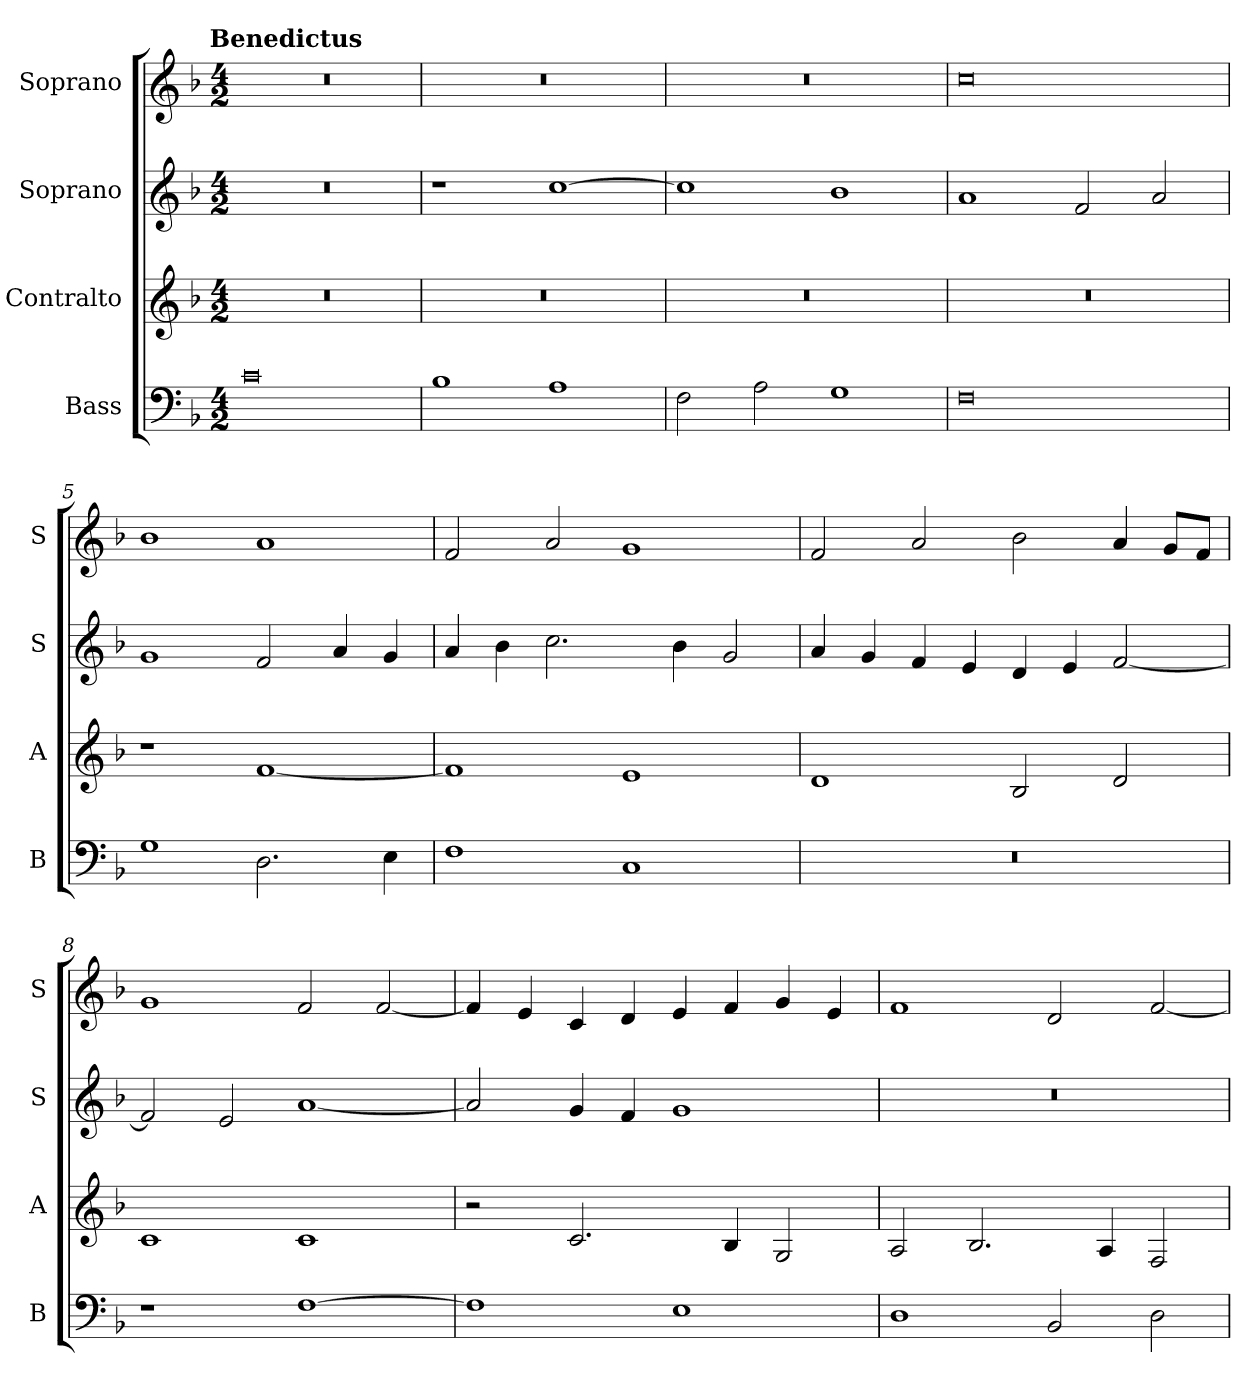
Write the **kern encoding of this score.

**kern	**kern	**kern	**kern
*part4	*part3	*part2	*part1
*staff4	*staff3	*staff2	*staff1
*I"Bass	*I"Contralto	*I"Soprano	*I"Soprano
*I'B	*I'A	*I'S	*I'S
*clefF4	*clefG2	*clefG2	*clefG2
*k[b-]	*k[b-]	*k[b-]	*k[b-]
*F:ion	*F:ion	*F:ion	*F:ion
!!LO:TX:omd:t=Benedictus
*M4/2	*M4/2	*M4/2	*M4/2
=1	=1	=1	=1
0c	0r	0r	0r
=2	=2	=2	=2
1B-	0r	1r	0r
1A	.	[1cc	.
=3	=3	=3	=3
2F	0r	1cc]	0r
2A	.	.	.
1G	.	1b-	.
=4	=4	=4	=4
0F	0r	1a	0cc
.	.	2f	.
.	.	2a	.
=5	=5	=5	=5
1G	1r	1g	1b-
2.D	[1f	2f	1a
.	.	4a	.
4E	.	4g	.
=6	=6	=6	=6
1F	1f]	4a	2f
.	.	4b-	.
.	.	2.cc	2a
1C	1e	.	1g
.	.	4b-	.
.	.	2g	.
=7	=7	=7	=7
0r	1d	4a	2f
.	.	4g	.
.	.	4f	2a
.	.	4e	.
.	2B-	4d	2b-
.	.	4e	.
.	2d	[2f	4a
.	.	.	8g/L
.	.	.	8f/J
=8	=8	=8	=8
1r	1c	2f]	1g
.	.	2e	.
[1F	1c	[1a	2f
.	.	.	[2f
=9	=9	=9	=9
1F]	2r	2a]	4f]
.	.	.	4e
.	2.c	4g	4c
.	.	4f	4d
1E	.	1g	4e
.	4B-	.	4f
.	2G	.	4g
.	.	.	4e
=10	=10	=10	=10
1D	2A	0r	1f
.	2.B-	.	.
2BB-	.	.	2d
.	4A	.	.
2D	2F	.	[2f
=	=	=	=
*-	*-	*-	*-
